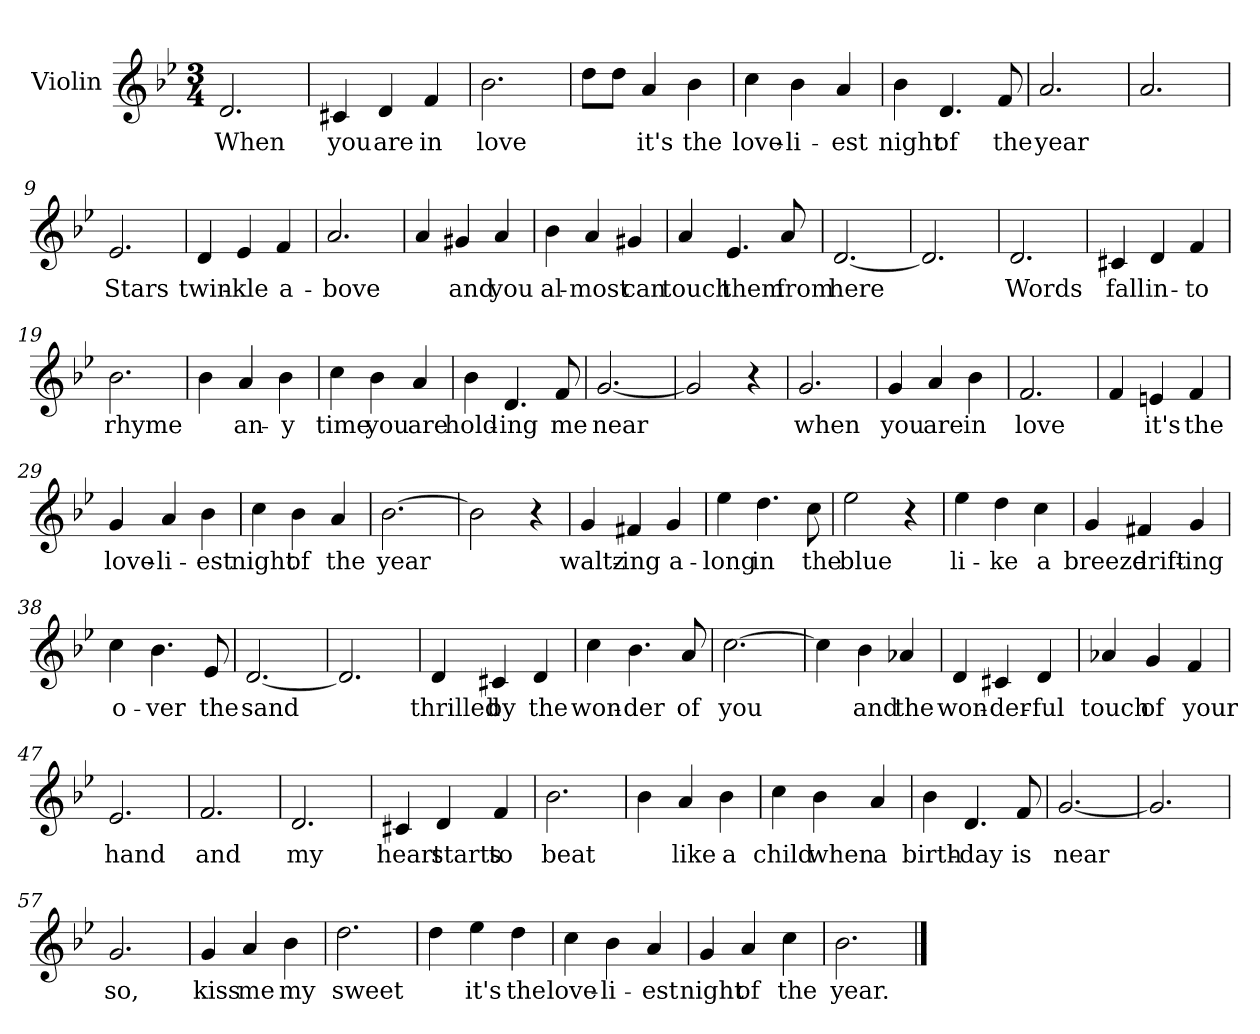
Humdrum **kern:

**kern	**text
*part1	*part1
*staff1	*staff1
*I"Violin	*
*I'Vln	*
*clefG2	*
*k[b-e-]	*
*B-:	*
*M3/4	*
=1	=1
2.d/	When
=2	=2
4c#X/	you
4d/	are
4f/	in
=3	=3
2.b-\	love
=4	=4
8dd\L	.
8dd\J	.
4a/	it's
4b-\	the
=5	=5
4cc\	love-
4b-\	li-
4a/	est
=6	=6
4b-\	night
4.d/	of
8f/	the
=7	=7
2.a/	year
=8	=8
2.a/	.
!!LO:LB:g=z
=9	=9
2.e-/	Stars
=10	=10
4d/	twin-
4e-/	kle
4f/	a-
=11	=11
2.a/	bove
=12	=12
4a/	.
4g#X/	and
4a/	you
=13	=13
4b-\	al-
4a/	most
4g#X/	can
=14	=14
4a/	touch
4.e-/	them
8a/	from
=15	=15
[2.d/	here
=16	=16
2.d/]	.
!!LO:LB:g=z
=17	=17
2.d/	Words
=18	=18
4c#X/	fall
4d/	in-
4f/	to
=19	=19
2.b-\	rhyme
=20	=20
4b-\	.
4a/	an-
4b-\	y
=21	=21
4cc\	time
4b-\	you
4a/	are
=22	=22
4b-\	hold-
4.d/	ing
8f/	me
=23	=23
[2.g/	near
=24	=24
2g/]	.
4r	.
!!LO:LB:g=z
=25	=25
2.g/	when
=26	=26
4g/	you
4a/	are
4b-\	in
=27	=27
2.f/	love
=28	=28
4f/	.
4en/	it's
4f/	the
=29	=29
4g/	love-
4a/	li-
4b-\	est
=30	=30
4cc\	night
4b-\	of
4a/	the
=31	=31
[2.b-\	year
=32	=32
2b-\]	.
4r	.
!!LO:LB:g=z
=33	=33
4g/	waltz-
4f#X/	ing
4g/	a-
=34	=34
4ee-\	long
4.dd\	in
8cc\	the
=35	=35
2ee-\	blue
4r	.
=36	=36
4ee-\	li-
4dd\	ke
4cc\	a
=37	=37
4g/	breeze
4f#X/	drift-
4g/	ing
=38	=38
4cc\	o-
4.b-\	ver
8e-/	the
=39	=39
[2.d/	sand
=40	=40
2.d/]	.
!!LO:LB:g=z
=41	=41
4d/	thrilled
4c#X/	by
4d/	the
=42	=42
4cc\	won-
4.b-\	der
8a/	of
=43	=43
[2.cc\	you
=44	=44
4cc\]	.
4b-\	and
4a-X/	the
=45	=45
4d/	won-
4c#X/	der-
4d/	ful
=46	=46
4a-X/	touch
4g/	of
4f/	your
=47	=47
2.e-/	hand
=48	=48
2.f/	and
!!LO:LB:g=z
=49	=49
2.d/	my
=50	=50
4c#X/	heart
4d/	starts
4f/	to
=51	=51
2.b-\	beat
=52	=52
4b-\	.
4a/	like
4b-\	a
=53	=53
4cc\	child
4b-\	when
4a/	a
=54	=54
4b-\	birth-
4.d/	day
8f/	is
=55	=55
[2.g/	near
=56	=56
2.g/]	.
!!LO:LB:g=z
=57	=57
2.g/	so,
=58	=58
4g/	kiss
4a/	me
4b-\	my
=59	=59
2.dd\	sweet
=60	=60
4dd\	.
4ee-\	it's
4dd\	the
=61	=61
4cc\	love-
4b-\	li-
4a/	est
=62	=62
4g/	night
4a/	of
4cc\	the
=63	=63
2.b-\	year.
==	==
*-	*-
